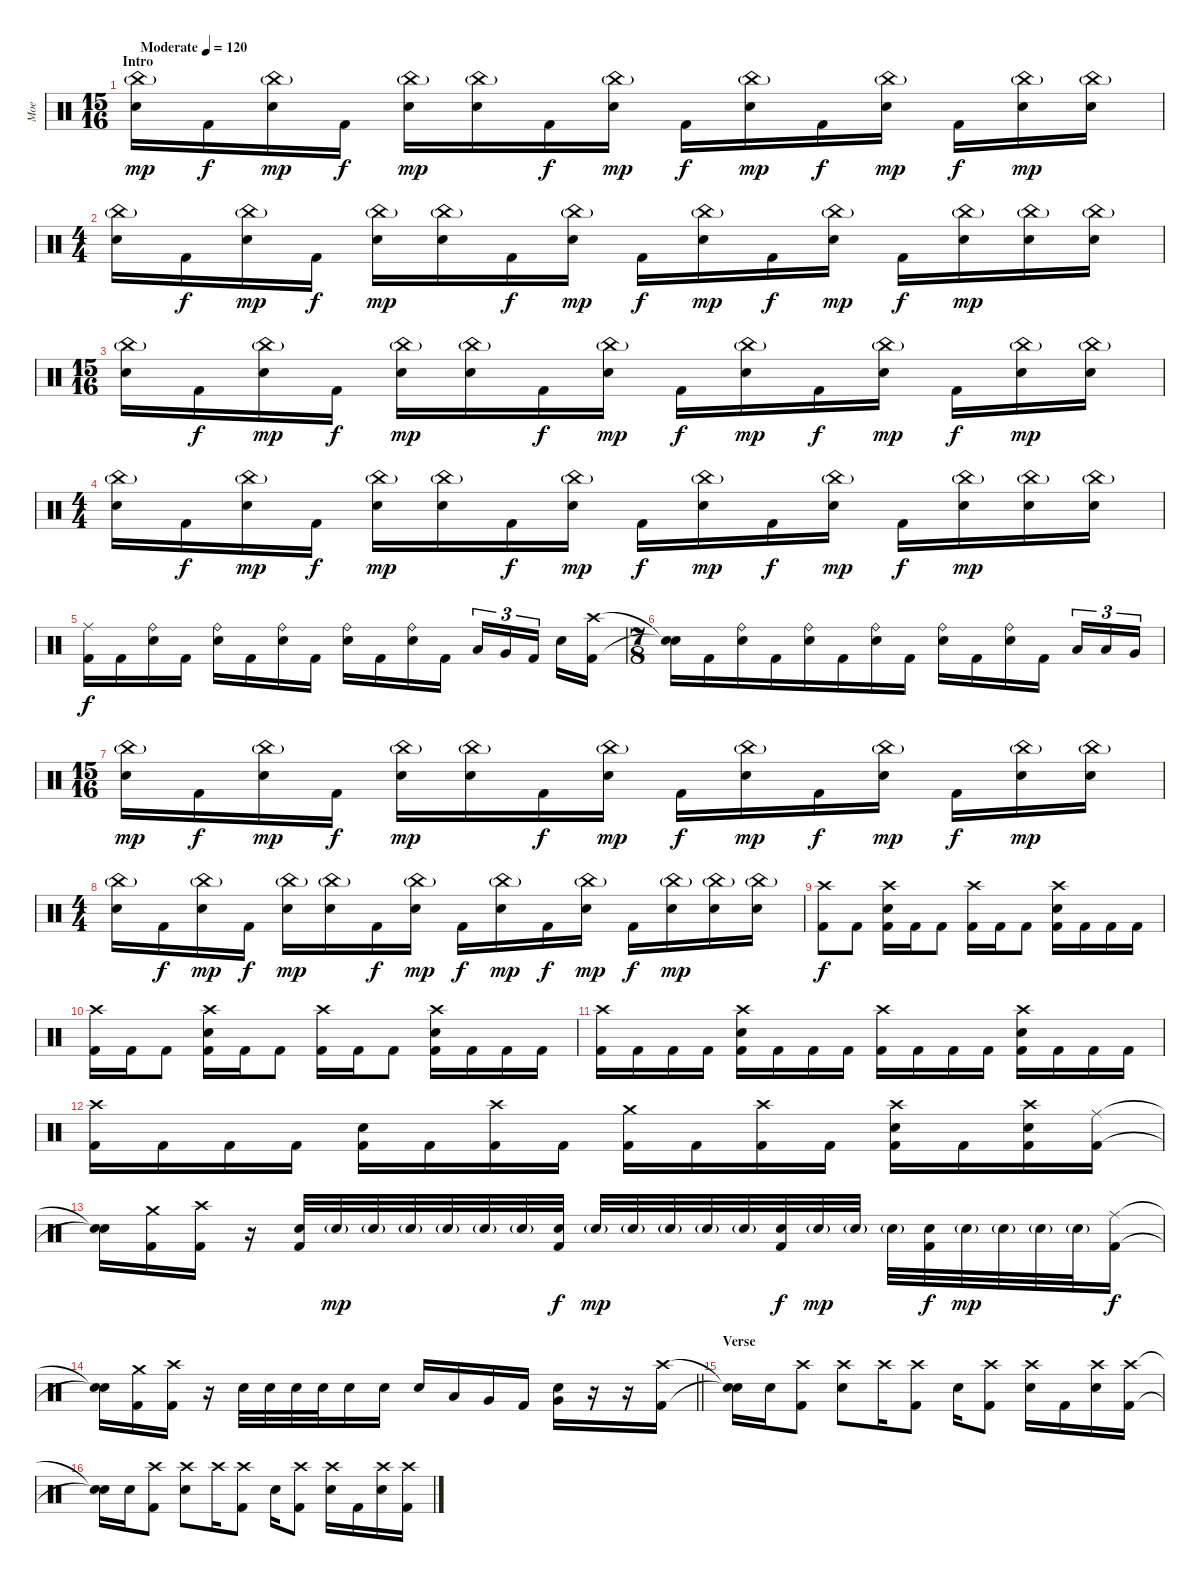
\track ("Moe" "Moe") {instrument percussion}
\staff {score}
\articulation defaults
\ts (15 16)
\section ("" "Intro")
\tempo (120 "Moderate")
\clef neutral
\ks c
("China (hit)"{g} "Electric Snare (hit)").16{dy mp} "Kick (hit) 2".16{dy f} ("China (hit)"{g} "Electric Snare (hit)").16{dy mp} "Kick (hit) 2".16{dy f} ("China (hit)"{g} "Electric Snare (hit)").16{dy mp} ("China (hit)"{g} "Electric Snare (hit)").16 "Kick (hit) 2".16{dy f} ("China (hit)"{g} "Electric Snare (hit)").16{dy mp} "Kick (hit) 2".16{dy f} ("China (hit)"{g} "Electric Snare (hit)").16{dy mp} "Kick (hit) 2".16{dy f} ("China (hit)"{g} "Electric Snare (hit)").16{dy mp} "Kick (hit) 2".16{dy f} ("China (hit)"{g} "Electric Snare (hit)").16{dy mp} ("China (hit)"{g} "Electric Snare (hit)").16 |
\ts (4 4)
("China (hit)"{g} "Electric Snare (hit)").16 "Kick (hit) 2".16{dy f} ("China (hit)"{g} "Electric Snare (hit)").16{dy mp} "Kick (hit) 2".16{dy f} ("China (hit)"{g} "Electric Snare (hit)").16{dy mp} ("China (hit)"{g} "Electric Snare (hit)").16 "Kick (hit) 2".16{dy f} ("China (hit)"{g} "Electric Snare (hit)").16{dy mp} "Kick (hit) 2".16{dy f} ("China (hit)"{g} "Electric Snare (hit)").16{dy mp} "Kick (hit) 2".16{dy f} ("China (hit)"{g} "Electric Snare (hit)").16{dy mp} "Kick (hit) 2".16{dy f} ("China (hit)"{g} "Electric Snare (hit)").16{dy mp} ("China (hit)"{g} "Electric Snare (hit)").16 ("China (hit)"{g} "Electric Snare (hit)").16 |
\ts (15 16)
("China (hit)"{g} "Electric Snare (hit)").16 "Kick (hit) 2".16{dy f} ("China (hit)"{g} "Electric Snare (hit)").16{dy mp} "Kick (hit) 2".16{dy f} ("China (hit)"{g} "Electric Snare (hit)").16{dy mp} ("China (hit)"{g} "Electric Snare (hit)").16 "Kick (hit) 2".16{dy f} ("China (hit)"{g} "Electric Snare (hit)").16{dy mp} "Kick (hit) 2".16{dy f} ("China (hit)"{g} "Electric Snare (hit)").16{dy mp} "Kick (hit) 2".16{dy f} ("China (hit)"{g} "Electric Snare (hit)").16{dy mp} "Kick (hit) 2".16{dy f} ("China (hit)"{g} "Electric Snare (hit)").16{dy mp} ("China (hit)"{g} "Electric Snare (hit)").16 |
\ts (4 4)
("China (hit)"{g} "Electric Snare (hit)").16 "Kick (hit) 2".16{dy f} ("China (hit)"{g} "Electric Snare (hit)").16{dy mp} "Kick (hit) 2".16{dy f} ("China (hit)"{g} "Electric Snare (hit)").16{dy mp} ("China (hit)"{g} "Electric Snare (hit)").16 "Kick (hit) 2".16{dy f} ("China (hit)"{g} "Electric Snare (hit)").16{dy mp} "Kick (hit) 2".16{dy f} ("China (hit)"{g} "Electric Snare (hit)").16{dy mp} "Kick (hit) 2".16{dy f} ("China (hit)"{g} "Electric Snare (hit)").16{dy mp} "Kick (hit) 2".16{dy f} ("China (hit)"{g} "Electric Snare (hit)").16{dy mp} ("China (hit)"{g} "Electric Snare (hit)").16 ("China (hit)"{g} "Electric Snare (hit)").16 |
("Ride (middle)" "Kick (hit) 2").16{dy f} "Kick (hit) 2".16 ("Ride (bell)" "Electric Snare (hit)").16 "Kick (hit) 2".16 ("Ride (bell)" "Electric Snare (hit)").16 "Kick (hit) 2".16 ("Ride (bell)" "Electric Snare (hit)").16 "Kick (hit) 2".16 ("Ride (bell)" "Electric Snare (hit)").16 "Kick (hit) 2".16 ("Ride (bell)" "Electric Snare (hit)").16 "Kick (hit) 2".16 "Low Tom (hit)".16{tu (3 2)} "Very Low Tom (hit)".16{tu (3 2)} "Kick (hit) 2".16{tu (3 2) beam splitsecondary} "Electric Snare (hit)".16 ("Crash high (hit)" "Kick (hit) 2").16 |
\ts (7 8)
("Snare (hit)"{t} "Snare (hit)"{t}).16 "Kick (hit) 2".16 ("Ride (bell)" "Electric Snare (hit)").16 "Kick (hit) 2".16 ("Ride (bell)" "Electric Snare (hit)").16 "Kick (hit) 2".16 ("Ride (bell)" "Electric Snare (hit)").16 "Kick (hit) 2".16 ("Ride (bell)" "Electric Snare (hit)").16 "Kick (hit) 2".16 ("Ride (bell)" "Electric Snare (hit)").16 "Kick (hit) 2".16 "Low Tom (hit)".16{tu (3 2)} "Low Tom (hit)".16{tu (3 2)} "Very Low Tom (hit)".16{tu (3 2)} |
\ts (15 16)
("China (hit)"{g} "Electric Snare (hit)").16{dy mp} "Kick (hit) 2".16{dy f} ("China (hit)"{g} "Electric Snare (hit)").16{dy mp} "Kick (hit) 2".16{dy f} ("China (hit)"{g} "Electric Snare (hit)").16{dy mp} ("China (hit)"{g} "Electric Snare (hit)").16 "Kick (hit) 2".16{dy f} ("China (hit)"{g} "Electric Snare (hit)").16{dy mp} "Kick (hit) 2".16{dy f} ("China (hit)"{g} "Electric Snare (hit)").16{dy mp} "Kick (hit) 2".16{dy f} ("China (hit)"{g} "Electric Snare (hit)").16{dy mp} "Kick (hit) 2".16{dy f} ("China (hit)"{g} "Electric Snare (hit)").16{dy mp} ("China (hit)"{g} "Electric Snare (hit)").16 |
\ts (4 4)
("China (hit)"{g} "Electric Snare (hit)").16 "Kick (hit) 2".16{dy f} ("China (hit)"{g} "Electric Snare (hit)").16{dy mp} "Kick (hit) 2".16{dy f} ("China (hit)"{g} "Electric Snare (hit)").16{dy mp} ("China (hit)"{g} "Electric Snare (hit)").16 "Kick (hit) 2".16{dy f} ("China (hit)"{g} "Electric Snare (hit)").16{dy mp} "Kick (hit) 2".16{dy f} ("China (hit)"{g} "Electric Snare (hit)").16{dy mp} "Kick (hit) 2".16{dy f} ("China (hit)"{g} "Electric Snare (hit)").16{dy mp} "Kick (hit) 2".16{dy f} ("China (hit)"{g} "Electric Snare (hit)").16{dy mp} ("China (hit)"{g} "Electric Snare (hit)").16 ("China (hit)"{g} "Electric Snare (hit)").16 |
("Crash high (hit)" "Kick (hit) 2").8{dy f} "Kick (hit) 2".8 ("Crash high (hit)" "Electric Snare (hit)" "Kick (hit) 2").16 "Kick (hit) 2".16 "Kick (hit) 2".8 ("Crash high (hit)" "Kick (hit) 2").16 "Kick (hit) 2".16 "Kick (hit) 2".8 ("Crash high (hit)" "Electric Snare (hit)" "Kick (hit) 2").16 "Kick (hit) 2".16 "Kick (hit) 2".16 "Kick (hit) 2".16 |
("Crash high (hit)" "Kick (hit) 2").16 "Kick (hit) 2".16 "Kick (hit) 2".8 ("Crash high (hit)" "Electric Snare (hit)" "Kick (hit) 2").16 "Kick (hit) 2".16 "Kick (hit) 2".8 ("Crash high (hit)" "Kick (hit) 2").16 "Kick (hit) 2".16 "Kick (hit) 2".8 ("Crash high (hit)" "Electric Snare (hit)" "Kick (hit) 2").16 "Kick (hit) 2".16 "Kick (hit) 2".16 "Kick (hit) 2".16 |
("Crash high (hit)" "Kick (hit) 2").16 "Kick (hit) 2".16 "Kick (hit) 2".16 "Kick (hit) 2".16 ("Crash high (hit)" "Electric Snare (hit)" "Kick (hit) 2").16 "Kick (hit) 2".16 "Kick (hit) 2".16 "Kick (hit) 2".16 ("Crash high (hit)" "Kick (hit) 2").16 "Kick (hit) 2".16 "Kick (hit) 2".16 "Kick (hit) 2".16 ("Crash high (hit)" "Electric Snare (hit)" "Kick (hit) 2").16 "Kick (hit) 2".16 "Kick (hit) 2".16 "Kick (hit) 2".16 |
("Crash high (hit)" "Kick (hit) 2").16 "Kick (hit) 2".16 "Kick (hit) 2".16 "Kick (hit) 2".16 ("Electric Snare (hit)" "Kick (hit) 2").16 "Kick (hit) 2".16 ("Crash high (hit)" "Kick (hit) 2").16 "Kick (hit) 2".16 ("Crash medium (hit)" "Kick (hit) 2").16 "Kick (hit) 2".16 ("Crash high (hit)" "Kick (hit) 2").16 "Kick (hit) 2".16 ("Crash high (hit)" "Electric Snare (hit)" "Kick (hit) 2").16 "Kick (hit) 2".16 ("Crash high (hit)" "Electric Snare (hit)" "Kick (hit) 2").16 ("Ride (middle)" "Kick (hit) 2").16 |
("Snare (hit)"{t} "Snare (hit)"{t}).16 ("Crash medium (hit)" "Kick (hit) 2").16 ("Crash high (hit)" "Kick (hit) 2").16 r.16 ("Electric Snare (hit)" "Kick (hit) 2").32 "Electric Snare (hit)"{g}.32{dy mp} "Electric Snare (hit)"{g}.32 "Electric Snare (hit)"{g}.32 "Electric Snare (hit)"{g}.32 "Electric Snare (hit)"{g}.32 "Electric Snare (hit)"{g}.32 ("Electric Snare (hit)" "Kick (hit) 2").32{dy f} "Electric Snare (hit)"{g}.32{dy mp} "Electric Snare (hit)"{g}.32 "Electric Snare (hit)"{g}.32 "Electric Snare (hit)"{g}.32 "Electric Snare (hit)"{g}.32 ("Electric Snare (hit)" "Kick (hit) 2").32{dy f} "Electric Snare (hit)"{g}.32{dy mp} "Electric Snare (hit)"{g}.32 "Electric Snare (hit)"{g}.32 ("Electric Snare (hit)" "Kick (hit) 2").32{dy f} "Electric Snare (hit)"{g}.32{dy mp} "Electric Snare (hit)"{g}.32 "Electric Snare (hit)"{g}.32 "Electric Snare (hit)"{g}.32 ("Ride (middle)" "Kick (hit) 2").16{dy f} |
\barLineRight lightlight
("Snare (hit)"{t} "Snare (hit)"{t}).16 ("Crash medium (hit)" "Kick (hit) 2").16 ("Crash high (hit)" "Kick (hit) 2").16 r.16 "Electric Snare (hit)".32 "Electric Snare (hit)".32 "Electric Snare (hit)".32 "Electric Snare (hit)".32 "Electric Snare (hit)".16 "Electric Snare (hit)".16 "Electric Snare (hit)".16 "Low Tom (hit)".16 "Very Low Tom (hit)".16 "Kick (hit) 2".16 ("Electric Snare (hit)" "Very Low Tom (hit)").16 r.16 r.16 ("Crash high (hit)" "Kick (hit) 2").16 |
\section ("" "Verse")
("Snare (hit)"{t} "Snare (hit)"{t}).16 "Electric Snare (hit)".16 ("Crash high (hit)" "Kick (hit) 2").8 ("Crash high (hit)" "Electric Snare (hit)").8 "Crash high (hit)".16 ("Crash high (hit)" "Kick (hit) 2").8 "Electric Snare (hit)".16 ("Crash high (hit)" "Kick (hit) 2").8 ("Crash high (hit)" "Electric Snare (hit)").16 "Kick (hit) 2".16 ("Crash high (hit)" "Electric Snare (hit)").16 ("Crash high (hit)" "Kick (hit) 2").16 |
("Snare (hit)"{t} "Snare (hit)"{t}).16 "Electric Snare (hit)".16 ("Crash high (hit)" "Kick (hit) 2").8 ("Crash high (hit)" "Electric Snare (hit)").8 "Crash high (hit)".16 ("Crash high (hit)" "Kick (hit) 2").8 "Electric Snare (hit)".16 ("Crash high (hit)" "Kick (hit) 2").8 ("Crash high (hit)" "Electric Snare (hit)").16 "Kick (hit) 2".16 ("Crash high (hit)" "Electric Snare (hit)").16 ("Crash high (hit)" "Kick (hit) 2").16
